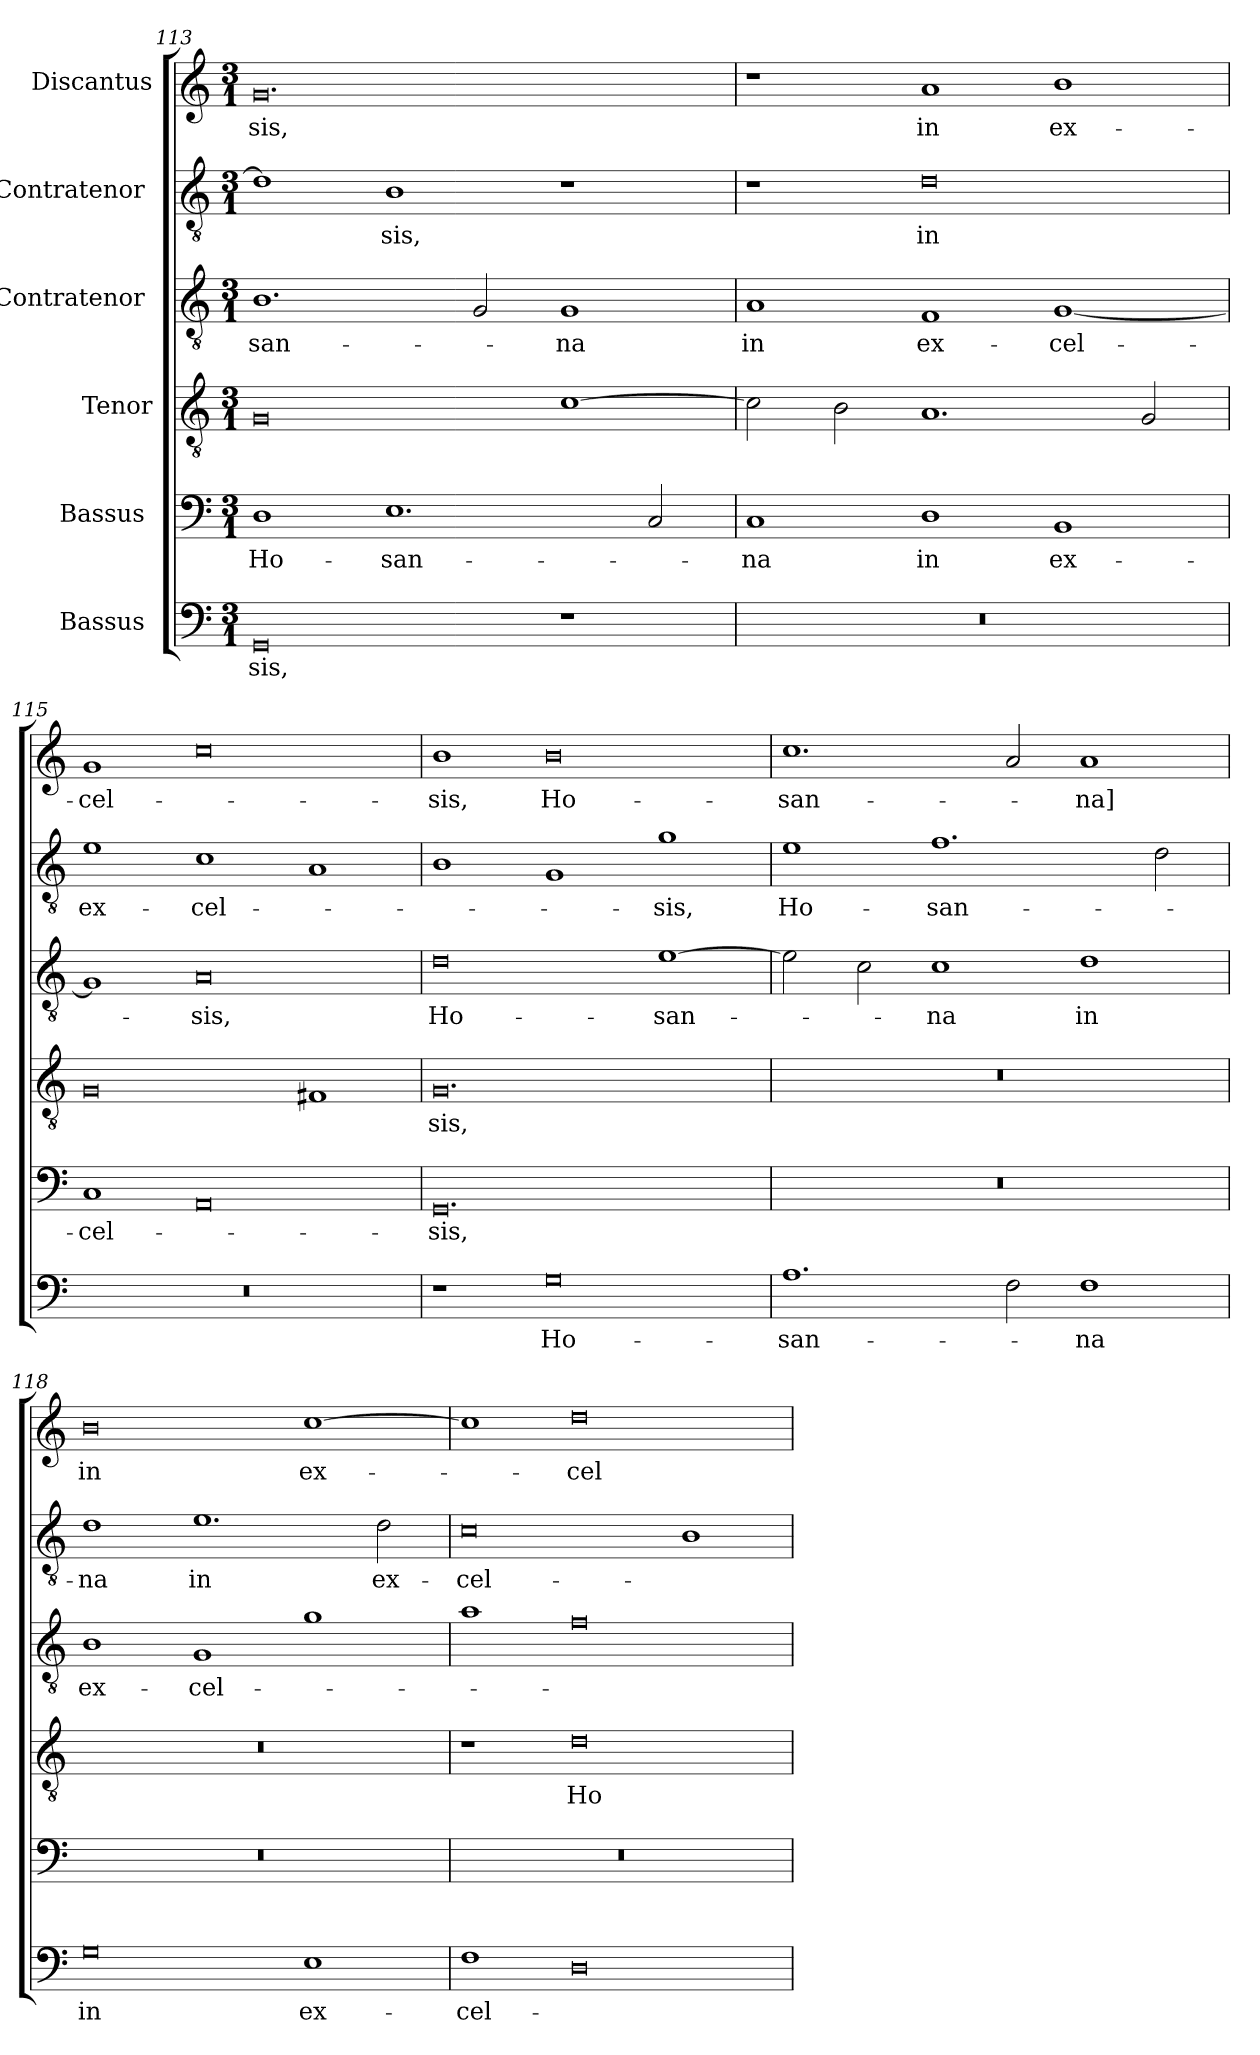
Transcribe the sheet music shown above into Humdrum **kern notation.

**kern	**text	**kern	**text	**kern	**text	**kern	**text	**kern	**text	**kern	**text
*part6	*part6	*part5	*part5	*part4	*part4	*part3	*part3	*part2	*part2	*part1	*part1
*staff6	*staff6	*staff5	*staff5	*staff4	*staff4	*staff3	*staff3	*staff2	*staff2	*staff1	*staff1
*I"Bassus [2]	*	*I"Bassus [1]	*	*I"Tenor	*	*I"Contratenor [2]	*	*I"Contratenor [1]	*	*I"Discantus	*
*clefF4	*	*clefF4	*	*clefGv2	*	*clefGv2	*	*clefGv2	*	*clefG2	*
*k[]	*	*k[]	*	*k[]	*	*k[]	*	*k[]	*	*k[]	*
*M3/1	*	*M3/1	*	*M3/1	*	*M3/1	*	*M3/1	*	*M3/1	*
=113	=113	=113	=113	=113	=113	=113	=113	=113	=113	=113	=113
0GG/	-sis,	1D\	Ho-	0G/	.	1.B\	-san-	1d\]	.	0.g/	-sis,
.	.	1.E\	-san-	.	.	.	.	1B\	-sis,	.	.
.	.	.	.	.	.	2G/	.	.	.	.	.
1r	.	.	.	[1c\	.	1G/	-na	1r	.	.	.
.	.	2C/	.	.	.	.	.	.	.	.	.
=114	=114	=114	=114	=114	=114	=114	=114	=114	=114	=114	=114
0.r	.	1C/	-na	2c\]	.	1A/	in	1r	.	1r	.
.	.	.	.	2B\	.	.	.	.	.	.	.
.	.	1D\	in	1.A/	.	1F/	ex-	0d\	in	1a/	in
.	.	1BB/	ex-	.	.	[1G/	-cel-	.	.	1b\	ex-
.	.	.	.	2G/	.	.	.	.	.	.	.
=115	=115	=115	=115	=115	=115	=115	=115	=115	=115	=115	=115
0.r	.	1C/	-cel-	0G/	.	1G/]	.	1e\	ex-	1g/	-cel-
.	.	0AA/	.	.	.	0A/	-sis,	1c\	-cel-	0cc\	.
.	.	.	.	1F#X/	.	.	.	1A/	.	.	.
=116	=116	=116	=116	=116	=116	=116	=116	=116	=116	=116	=116
1r	.	0.GG/	-sis,	0.G/	-sis,	0d\	Ho-	1B\	.	1b\	-sis,
0G\	Ho-	.	.	.	.	.	.	1G/	.	0b\	Ho-
.	.	.	.	.	.	[1e\	-san-	1g\	-sis,	.	.
=117	=117	=117	=117	=117	=117	=117	=117	=117	=117	=117	=117
1.A\	-san-	0.r	.	0.r	.	2e\]	.	1e\	Ho-	1.cc\	-san-
.	.	.	.	.	.	2c\	.	.	.	.	.
.	.	.	.	.	.	1c\	-na	1.f\	-san-	.	.
2F\	.	.	.	.	.	.	.	.	.	2a/	.
1F\	-na	.	.	.	.	1d\	in	.	.	1a/	-na]
.	.	.	.	.	.	.	.	2d\	.	.	.
=118	=118	=118	=118	=118	=118	=118	=118	=118	=118	=118	=118
0G\	in	0.r	.	0.r	.	1B\	ex-	1d\	-na	0b\	in
.	.	.	.	.	.	1G/	-cel-	1.e\	in	.	.
1E\	ex-	.	.	.	.	1g\	.	.	.	[1cc\	ex-
.	.	.	.	.	.	.	.	2d\	ex-	.	.
=119	=119	=119	=119	=119	=119	=119	=119	=119	=119	=119	=119
1F\	-cel-	0.r	.	1r	.	1a\	.	0c\	-cel-	1cc\]	.
0D\	.	.	.	0d\	Ho-	0f\	.	.	.	0dd\	-cel-
.	.	.	.	.	.	.	.	1B\	.	.	.
=	=	=	=	=	=	=	=	=	=	=	=
*-	*-	*-	*-	*-	*-	*-	*-	*-	*-	*-	*-
